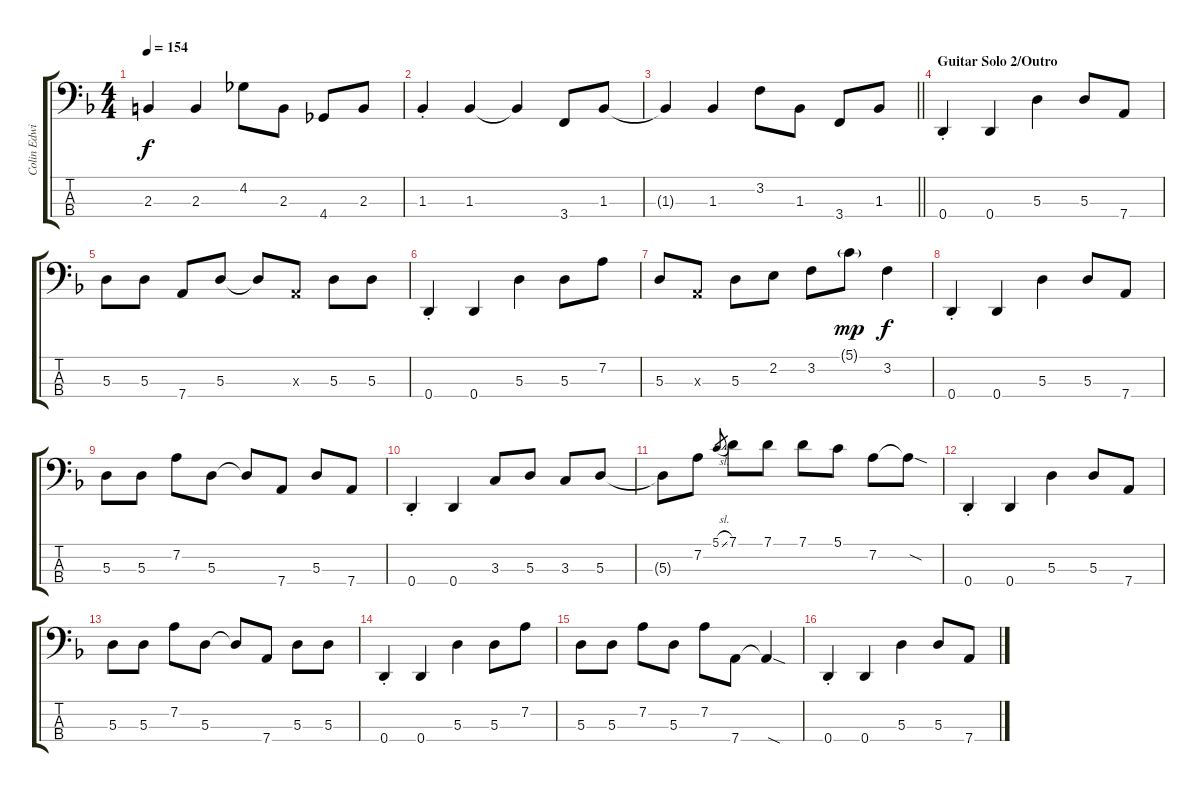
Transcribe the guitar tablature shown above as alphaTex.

\track ("Colin Edwin Fretless Bass" "Colin Edwi") {instrument electricbassfinger}
\staff {score tabs}
\tuning (G2 D2 A1 D1) {hide}
\ts (4 4)
\tempo 154
\clef f4
\ks dminor
2.3{t}.4{dy f} 2.3.4 4.2.8 2.3.8 4.4.8 2.3.8 |
1.3{st}.4 1.3.4 1.3{t}.4 3.4.8 1.3.8 |
\barLineRight lightlight
1.3{t}.4 1.3.4 3.2.8 1.3.8 3.4.8 1.3.8 |
\section ("" "Guitar Solo 2/Outro")
0.4{st}.4 0.4.4 5.3.4 5.3.8 7.4.8 |
5.3.8 5.3.8 7.4.8 5.3.8 5.3{t}.8 0.3{x}.8 5.3.8 5.3.8 |
0.4{st}.4 0.4.4 5.3.4 5.3.8 7.2.8 |
5.3.8 0.3{x}.8 5.3.8 2.2.8 3.2.8 5.1{g}.8{dy mp} 3.2.4{dy f} |
0.4{st}.4 0.4.4 5.3.4 5.3.8 7.4.8 |
5.3.8 5.3.8 7.2.8 5.3.8 5.3{t}.8 7.4.8 5.3.8 7.4.8 |
0.4{st}.4 0.4.4 3.3.8 5.3.8 3.3.8 5.3.8 |
5.3{t}.8 7.2.8 5.1{sl}.8{gr} 7.1.8 7.1.8 7.1.8 5.1.8 7.2.8 7.2{sod t}.8 |
0.4{st}.4 0.4.4 5.3.4 5.3.8 7.4.8 |
5.3.8 5.3.8 7.2.8 5.3.8 5.3{t}.8 7.4.8 5.3.8 5.3.8 |
0.4{st}.4 0.4.4 5.3.4 5.3.8 7.2.8 |
5.3.8 5.3.8 7.2.8 5.3.8 7.2.8 7.4.8 7.4{sod t}.4 |
0.4{st}.4 0.4.4 5.3.4 5.3.8 7.4.8
